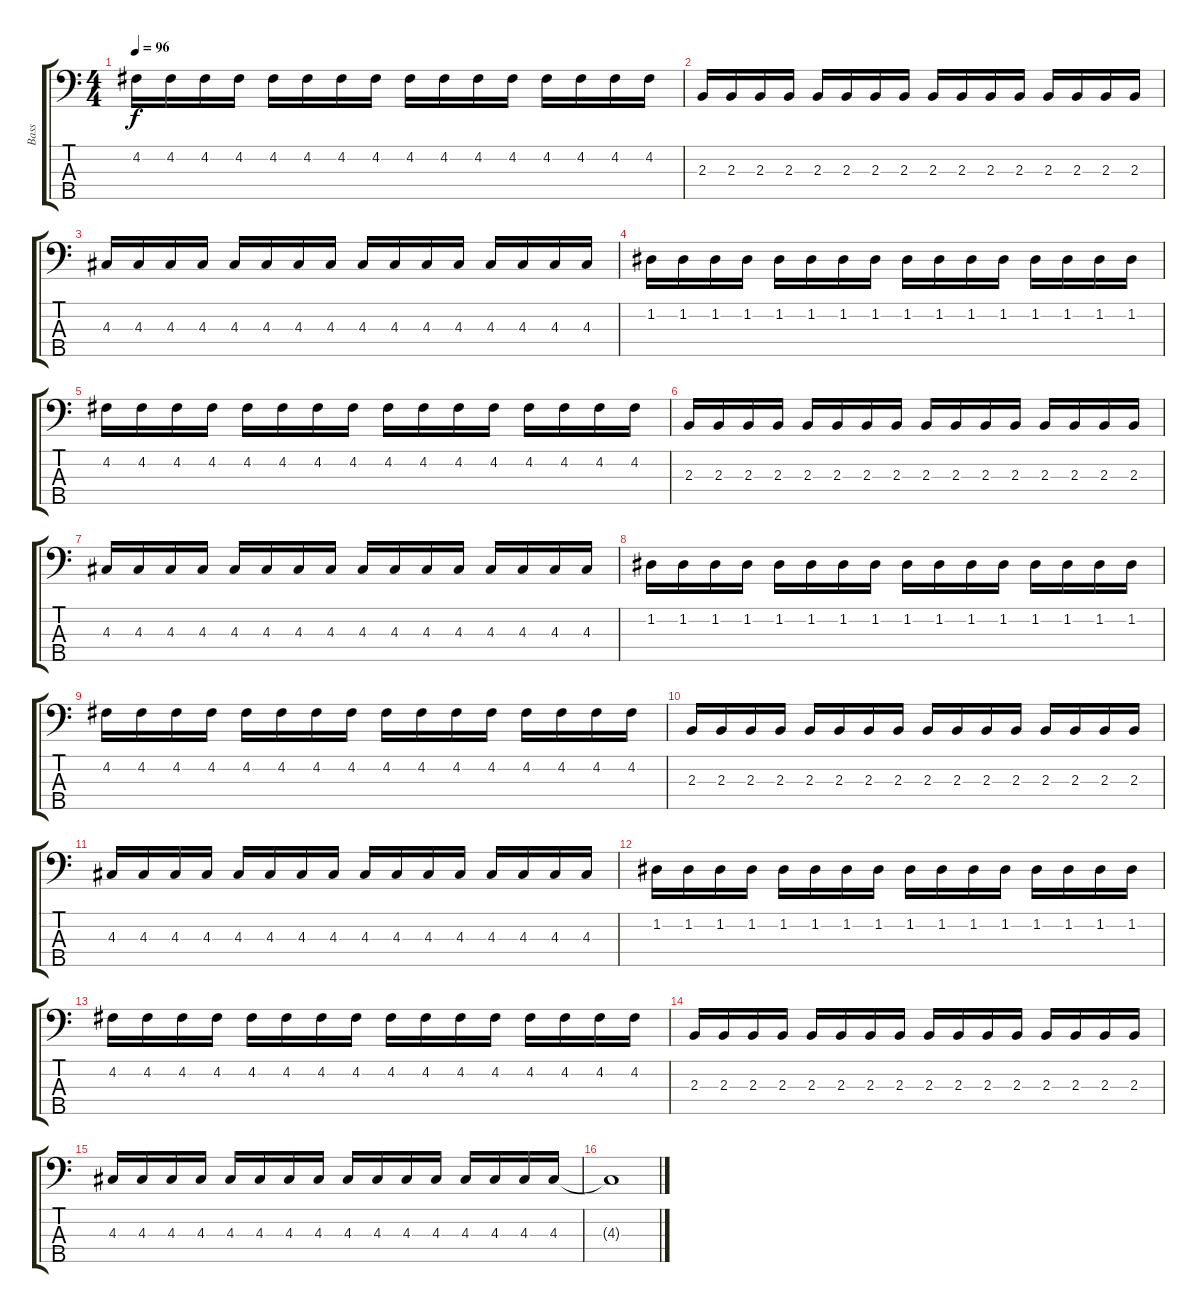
\track ("Bass" "Bass") {instrument electricbassfinger}
\staff {score tabs}
\tuning (G2 D2 A1 E1 B0) {hide}
\ts (4 4)
\tempo 96
\clef f4
\ks c
4.2.16{dy f} 4.2.16 4.2.16 4.2.16 4.2.16 4.2.16 4.2.16 4.2.16 4.2.16 4.2.16 4.2.16 4.2.16 4.2.16 4.2.16 4.2.16 4.2.16 |
2.3.16 2.3.16 2.3.16 2.3.16 2.3.16 2.3.16 2.3.16 2.3.16 2.3.16 2.3.16 2.3.16 2.3.16 2.3.16 2.3.16 2.3.16 2.3.16 |
4.3.16 4.3.16 4.3.16 4.3.16 4.3.16 4.3.16 4.3.16 4.3.16 4.3.16 4.3.16 4.3.16 4.3.16 4.3.16 4.3.16 4.3.16 4.3.16 |
1.2.16 1.2.16 1.2.16 1.2.16 1.2.16 1.2.16 1.2.16 1.2.16 1.2.16 1.2.16 1.2.16 1.2.16 1.2.16 1.2.16 1.2.16 1.2.16 |
4.2.16 4.2.16 4.2.16 4.2.16 4.2.16 4.2.16 4.2.16 4.2.16 4.2.16 4.2.16 4.2.16 4.2.16 4.2.16 4.2.16 4.2.16 4.2.16 |
2.3.16 2.3.16 2.3.16 2.3.16 2.3.16 2.3.16 2.3.16 2.3.16 2.3.16 2.3.16 2.3.16 2.3.16 2.3.16 2.3.16 2.3.16 2.3.16 |
4.3.16 4.3.16 4.3.16 4.3.16 4.3.16 4.3.16 4.3.16 4.3.16 4.3.16 4.3.16 4.3.16 4.3.16 4.3.16 4.3.16 4.3.16 4.3.16 |
1.2.16 1.2.16 1.2.16 1.2.16 1.2.16 1.2.16 1.2.16 1.2.16 1.2.16 1.2.16 1.2.16 1.2.16 1.2.16 1.2.16 1.2.16 1.2.16 |
4.2.16 4.2.16 4.2.16 4.2.16 4.2.16 4.2.16 4.2.16 4.2.16 4.2.16 4.2.16 4.2.16 4.2.16 4.2.16 4.2.16 4.2.16 4.2.16 |
2.3.16 2.3.16 2.3.16 2.3.16 2.3.16 2.3.16 2.3.16 2.3.16 2.3.16 2.3.16 2.3.16 2.3.16 2.3.16 2.3.16 2.3.16 2.3.16 |
4.3.16 4.3.16 4.3.16 4.3.16 4.3.16 4.3.16 4.3.16 4.3.16 4.3.16 4.3.16 4.3.16 4.3.16 4.3.16 4.3.16 4.3.16 4.3.16 |
1.2.16 1.2.16 1.2.16 1.2.16 1.2.16 1.2.16 1.2.16 1.2.16 1.2.16 1.2.16 1.2.16 1.2.16 1.2.16 1.2.16 1.2.16 1.2.16 |
4.2.16 4.2.16 4.2.16 4.2.16 4.2.16 4.2.16 4.2.16 4.2.16 4.2.16 4.2.16 4.2.16 4.2.16 4.2.16 4.2.16 4.2.16 4.2.16 |
2.3.16 2.3.16 2.3.16 2.3.16 2.3.16 2.3.16 2.3.16 2.3.16 2.3.16 2.3.16 2.3.16 2.3.16 2.3.16 2.3.16 2.3.16 2.3.16 |
4.3.16 4.3.16 4.3.16 4.3.16 4.3.16 4.3.16 4.3.16 4.3.16 4.3.16 4.3.16 4.3.16 4.3.16 4.3.16 4.3.16 4.3.16 4.3.16 |
4.3{t}.1
